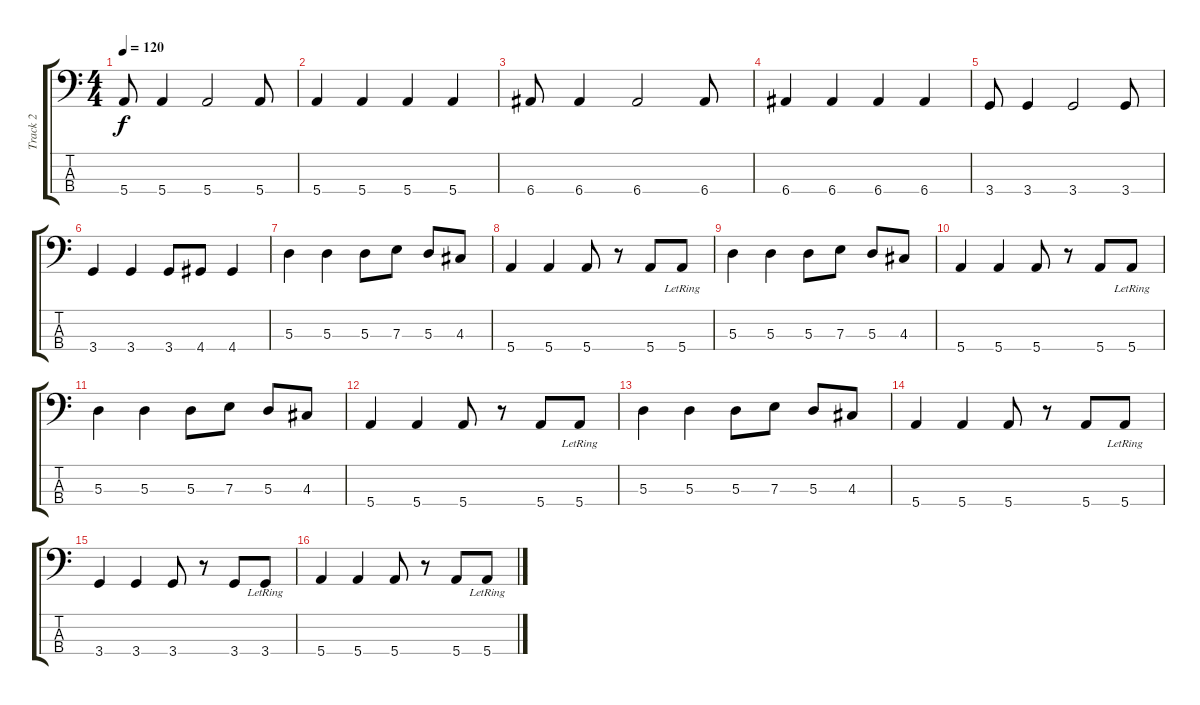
\track ("Track 2" "Track 2") {instrument acousticbass}
\staff {score tabs}
\tuning (G2 D2 A1 E1) {hide}
\ts (4 4)
\tempo 120
\clef f4
\ks c
5.4.8{dy f} 5.4.4 5.4.2 5.4.8 |
5.4.4 5.4.4 5.4.4 5.4.4 |
6.4.8 6.4.4 6.4.2 6.4.8 |
6.4.4 6.4.4 6.4.4 6.4.4 |
3.4.8 3.4.4 3.4.2 3.4.8 |
3.4.4 3.4.4 3.4.8 4.4.8 4.4.4 |
5.3.4 5.3.4 5.3.8 7.3.8 5.3.8 4.3.8 |
5.4.4 5.4.4 5.4.8 r.8 5.4.8 5.4{lr}.8 |
5.3.4 5.3.4 5.3.8 7.3.8 5.3.8 4.3.8 |
5.4.4 5.4.4 5.4.8 r.8 5.4.8 5.4{lr}.8 |
5.3.4 5.3.4 5.3.8 7.3.8 5.3.8 4.3.8 |
5.4.4 5.4.4 5.4.8 r.8 5.4.8 5.4{lr}.8 |
5.3.4 5.3.4 5.3.8 7.3.8 5.3.8 4.3.8 |
5.4.4 5.4.4 5.4.8 r.8 5.4.8 5.4{lr}.8 |
3.4.4 3.4.4 3.4.8 r.8 3.4.8 3.4{lr}.8 |
5.4.4 5.4.4 5.4.8 r.8 5.4.8 5.4{lr}.8
